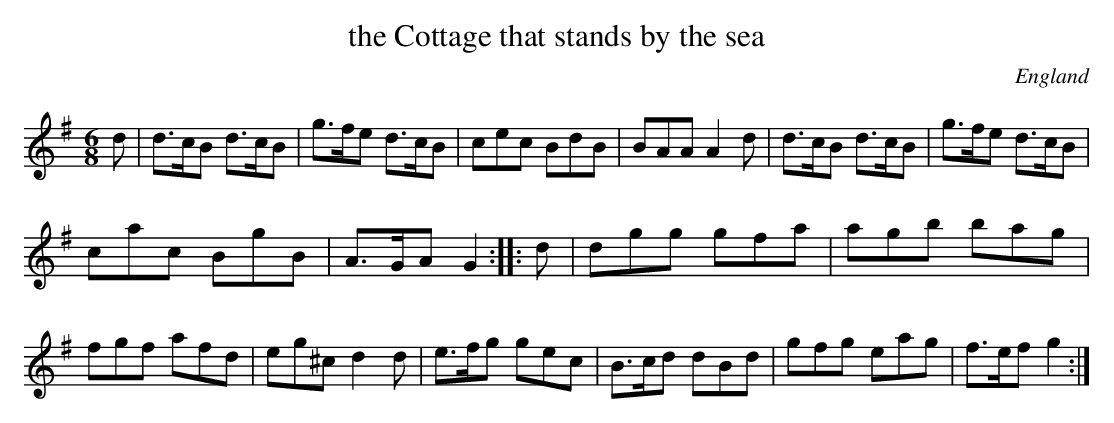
X:1
T:the Cottage that stands by the sea
L:1/8
M:6/8
O:England
K:G major
d | \
d>cB d>cB | g>fe d>cB | cec BdB | BAA A2d | \
d>cB d>cB | g>fe d>cB |
cac BgB | A>GA G2 ::\
d | \
dgg gfa | agb bag |
fgf afd | eg^c d2d | \
e>fg gec | B>cd dBd | gfg eag | f>ef g2 :|
